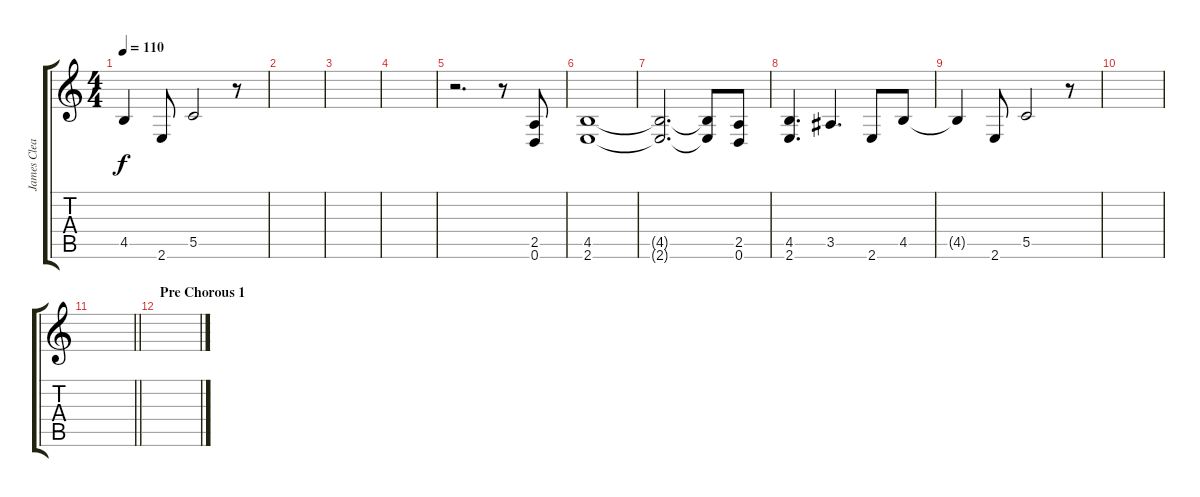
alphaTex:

\track ("James Clean" "James Clea") {instrument electricguitarclean}
\staff {score tabs}
\tuning (D4 A3 F3 C3 G2 D2) {hide}
\ts (4 4)
\tempo 110
\clef g2
\ks c
4.5{t}.4{dy f} 2.6.8 5.5.2 r.8 |
|
|
|
r.2{d} r.8 (2.5 0.6).8 |
(4.5 2.6).1 |
(4.5{t} 2.6{t}).2{d} (4.5{t} 2.6{t}).8 (2.5 0.6).8 |
(4.5 2.6).4{d} 3.5.4{d} 2.6.8 4.5.8 |
4.5{t}.4 2.6.8 5.5.2 r.8 |
|
\barLineRight lightlight
|
\section ("" "Pre Chorous 1")
